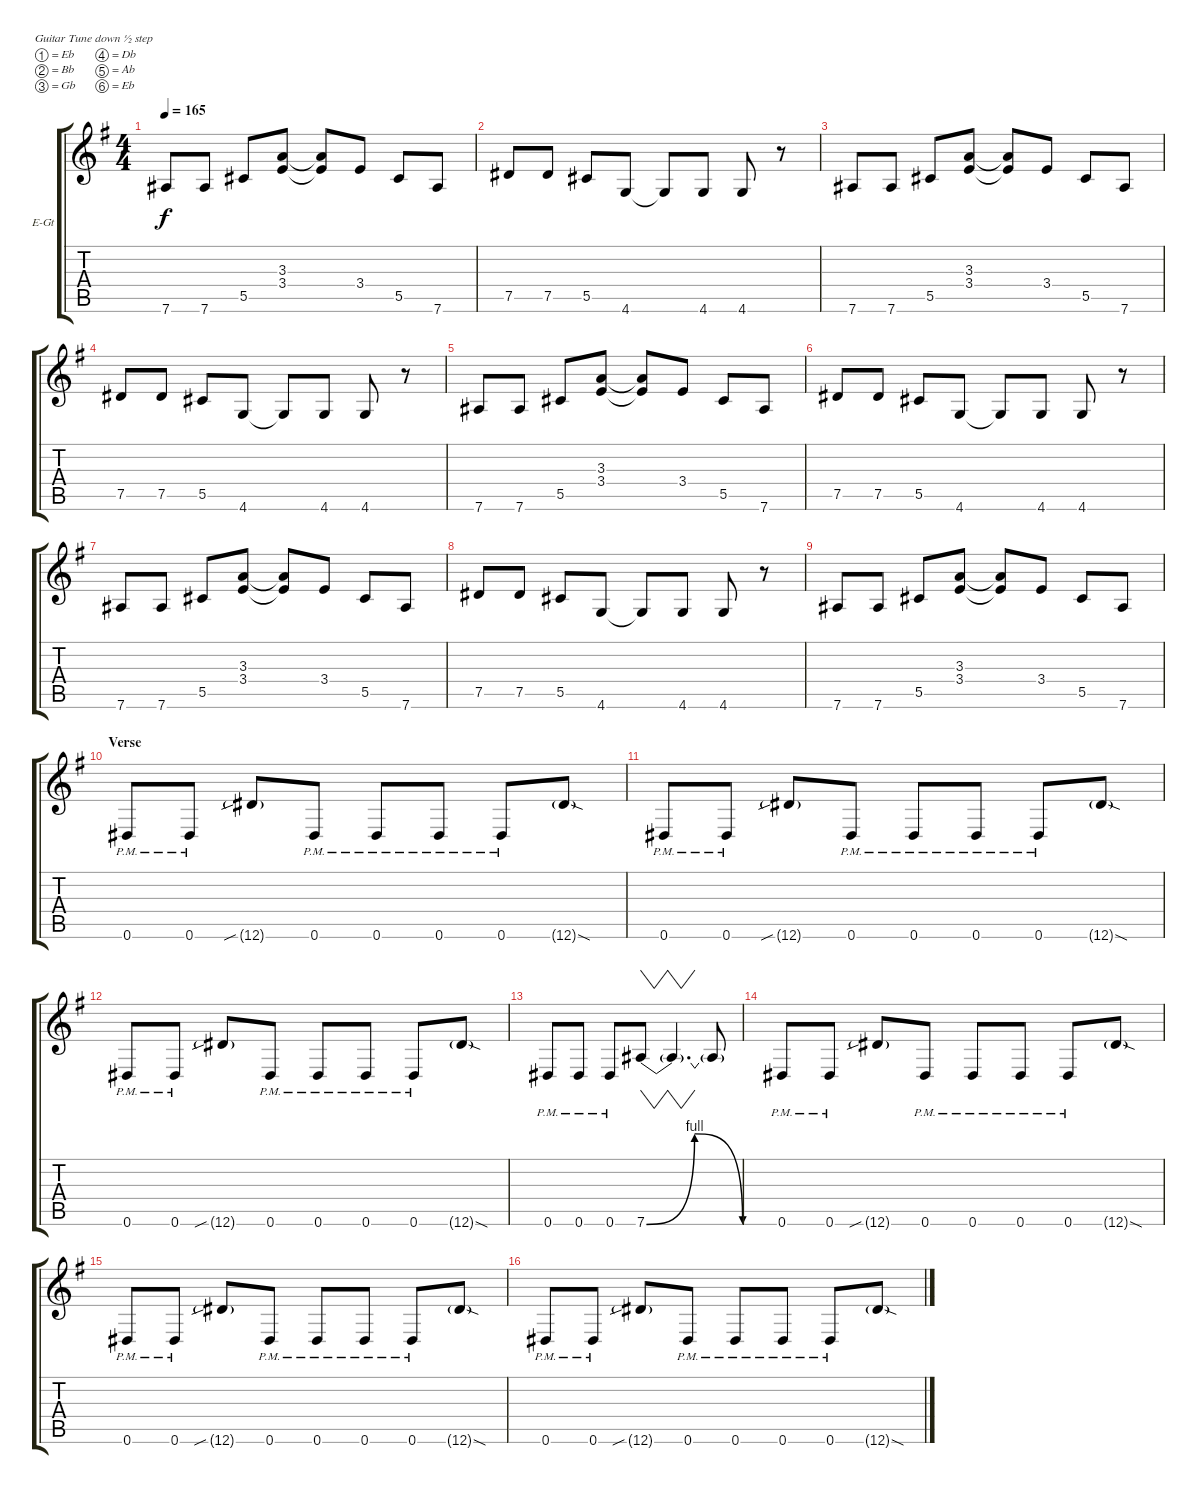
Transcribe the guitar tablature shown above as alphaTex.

\defaultSystemsLayout 4
\bracketExtendMode groupsimilarinstruments
\firstSystemTrackNameOrientation horizontal
\otherSystemsTrackNameOrientation horizontal
\track ("Electric Guitar" "E-Gt") {instrument distortionguitar}
\staff {score tabs}
\tuning (Eb4 Bb3 Gb3 Db3 Ab2 Eb2)
\ts (4 4)
\tempo 165
\clef g2
\scale
1.05549
\ks g
7.6.8{dy f} 7.6.8 5.5.8 (3.4 3.3).8 (3.4{t} 3.3{t}).8 3.4.8 5.5.8 7.6.8 |
\scale
0.944515 7.5.8 7.5.8 5.5.8 4.6.8 4.6{t}.8 4.6.8 4.6.8 r.8 |
\scale
1.05549 7.6.8 7.6.8 5.5.8 (3.4 3.3).8 (3.4{t} 3.3{t}).8 3.4.8 5.5.8 7.6.8 |
\scale
0.944515 7.5.8 7.5.8 5.5.8 4.6.8 4.6{t}.8 4.6.8 4.6.8 r.8 |
\scale
1.05549 7.6.8 7.6.8 5.5.8 (3.4 3.3).8 (3.4{t} 3.3{t}).8 3.4.8 5.5.8 7.6.8 |
\scale
0.944515 7.5.8 7.5.8 5.5.8 4.6.8 4.6{t}.8 4.6.8 4.6.8 r.8 |
\scale
1.05549 7.6.8 7.6.8 5.5.8 (3.4 3.3).8 (3.4{t} 3.3{t}).8 3.4.8 5.5.8 7.6.8 |
\scale
0.944515 7.5.8 7.5.8 5.5.8 4.6.8 4.6{t}.8 4.6.8 4.6.8 r.8 |
\scale
1.05549 7.6.8 7.6.8 5.5.8 (3.4 3.3).8 (3.4{t} 3.3{t}).8 3.4.8 5.5.8 7.6.8 |
\section ("" "Verse")
\scale
0.944515 0.6{pm}.8 0.6{pm}.8 12.6{sib g}.8 0.6{pm}.8 0.6{pm}.8 0.6{pm}.8 0.6{pm}.8 12.6{sod g}.8 |
\scale
1.05549 0.6{pm}.8 0.6{pm}.8 12.6{sib g}.8 0.6{pm}.8 0.6{pm}.8 0.6{pm}.8 0.6{pm}.8 12.6{sod g}.8 |
\scale
0.944515 0.6{pm}.8 0.6{pm}.8 12.6{sib g}.8 0.6{pm}.8 0.6{pm}.8 0.6{pm}.8 0.6{pm}.8 12.6{sod g}.8 |
\scale
1.05549 0.6{pm}.8 0.6{pm}.8 0.6{pm}.8 7.6{be (bendrelease 0 0 10.2 4 20.4 4 30 0)}.8{vw} 7.6{t}.4{vw d} 7.6{t}.8 |
\scale
0.944515 0.6{pm}.8 0.6{pm}.8 12.6{sib g}.8 0.6{pm}.8 0.6{pm}.8 0.6{pm}.8 0.6{pm}.8 12.6{sod g}.8 |
\scale
1.05549 0.6{pm}.8 0.6{pm}.8 12.6{sib g}.8 0.6{pm}.8 0.6{pm}.8 0.6{pm}.8 0.6{pm}.8 12.6{sod g}.8 |
\scale
0.944515 0.6{pm}.8 0.6{pm}.8 12.6{sib g}.8 0.6{pm}.8 0.6{pm}.8 0.6{pm}.8 0.6{pm}.8 12.6{sod g}.8
